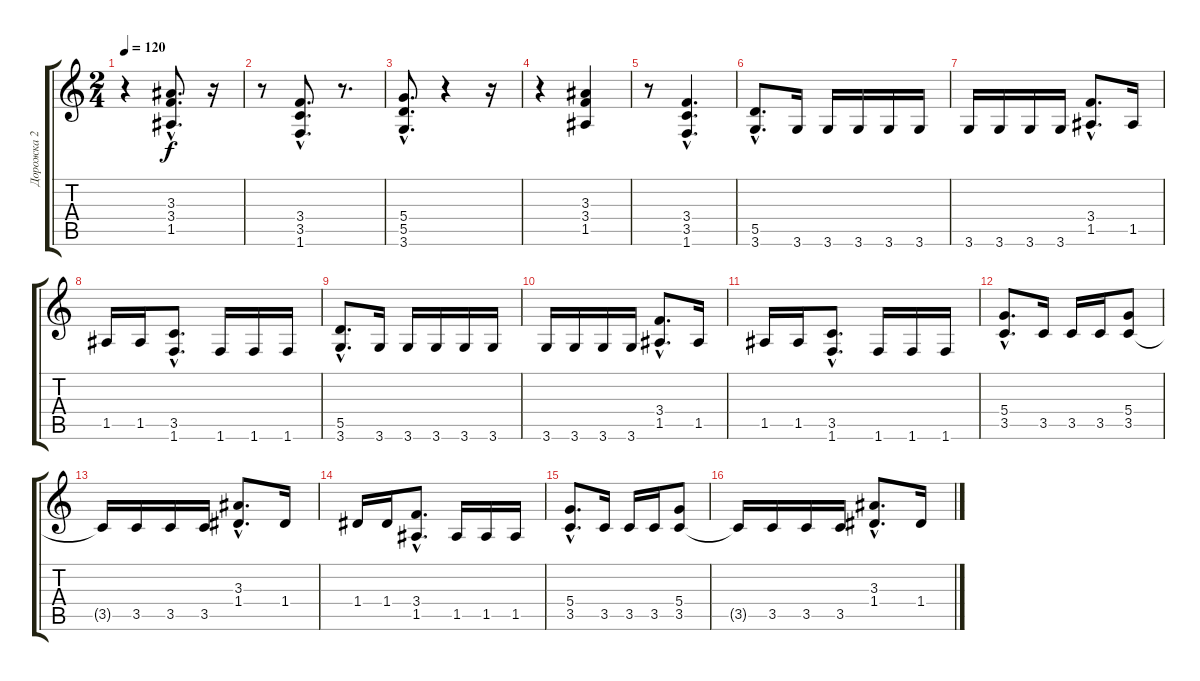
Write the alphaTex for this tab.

\track ("Дорожка 2" "Дорожка 2") {instrument distortionguitar}
\staff {score tabs}
\tuning (E4 B3 G3 D3 A2 E2) {hide}
\ts (2 4)
\tempo 120
\clef g2
\ks c
r.4{dy f} (3.3{hac} 3.4{hac} 1.5{hac}).8{d} r.16 |
r.8 (3.4{hac} 3.5{hac} 1.6{hac}).8{d} r.8{d} |
(5.4{hac} 5.5{hac} 3.6{hac}).8{d} r.4 r.16 |
r.4 (3.3 3.4 1.5).4 |
r.8 (3.4{hac} 3.5{hac} 1.6{hac}).4{d} |
(5.5{hac} 3.6{hac}).8{d} 3.6.16 3.6.16 3.6.16 3.6.16 3.6.16 |
3.6.16 3.6.16 3.6.16 3.6.16 (3.4{hac} 1.5{hac}).8{d} 1.5.16 |
1.5.16 1.5.16 (3.5{hac} 1.6{hac}).8{d} 1.6.16 1.6.16 1.6.16 |
(5.5{hac} 3.6{hac}).8{d} 3.6.16 3.6.16 3.6.16 3.6.16 3.6.16 |
3.6.16 3.6.16 3.6.16 3.6.16 (3.4{hac} 1.5{hac}).8{d} 1.5.16 |
1.5.16 1.5.16 (3.5{hac} 1.6{hac}).8{d} 1.6.16 1.6.16 1.6.16 |
(5.4{hac} 3.5{hac}).8{d} 3.5.16 3.5.16 3.5.16 (5.4 3.5).8 |
3.5{t}.16 3.5.16 3.5.16 3.5.16 (3.3{hac} 1.4{hac}).8{d} 1.4.16 |
1.4.16 1.4.16 (3.4{hac} 1.5{hac}).8{d} 1.5.16 1.5.16 1.5.16 |
(5.4{hac} 3.5{hac}).8{d} 3.5.16 3.5.16 3.5.16 (5.4 3.5).8 |
3.5{t}.16 3.5.16 3.5.16 3.5.16 (3.3{hac} 1.4{hac}).8{d} 1.4.16
